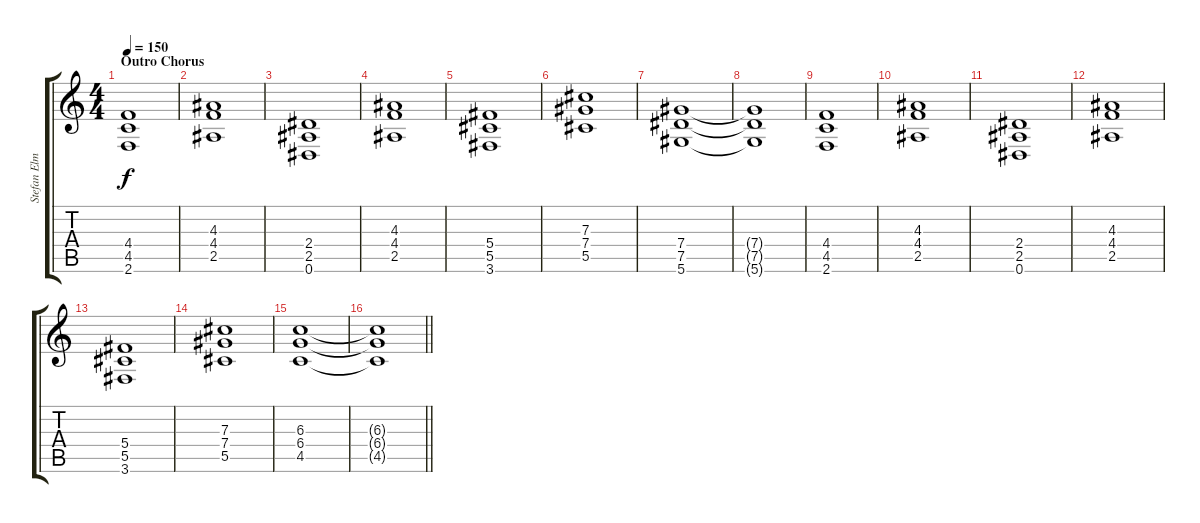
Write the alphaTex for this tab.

\track ("Stefan Elmgren" "Stefan Elm") {instrument distortionguitar}
\staff {score tabs}
\tuning (Eb4 Bb3 Gb3 Db3 Ab2 Eb2) {hide}
\ts (4 4)
\section ("" "Outro Chorus")
\tempo 150
\clef g2
\ks c
(4.4 4.5 2.6).1{dy f} |
(4.3 4.4 2.5).1 |
(2.4 2.5 0.6).1 |
(4.3 4.4 2.5).1 |
(5.4 5.5 3.6).1 |
(7.3 7.4 5.5).1 |
(7.4 7.5 5.6).1 |
(7.4{t} 7.5{t} 5.6{t}).1 |
(4.4 4.5 2.6).1 |
(4.3 4.4 2.5).1 |
(2.4 2.5 0.6).1 |
(4.3 4.4 2.5).1 |
(5.4 5.5 3.6).1 |
(7.3 7.4 5.5).1 |
(6.3 6.4 4.5).1 |
\barLineRight lightlight
(6.3{t} 6.4{t} 4.5{t}).1
